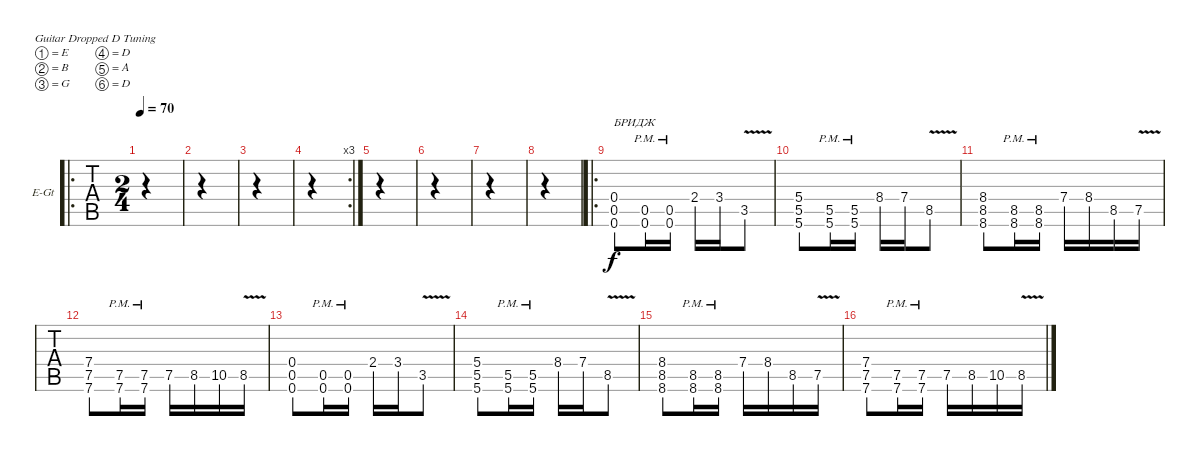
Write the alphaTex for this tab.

\defaultSystemsLayout 4
\bracketExtendMode groupsimilarinstruments
\firstSystemTrackNameOrientation horizontal
\otherSystemsTrackNameOrientation horizontal
\track ("Guitar Игорь" "E-Gt") {instrument distortionguitar}
\staff {tabs}
\tuning (E4 B3 G3 D3 A2 D2)
\ro
\ts (2 4)
\tempo 70
\clef g2
\scale
0.487395
\ks c
|
\scale
0.256303 |
\scale
0.256303 |
\rc 3
\scale
0.333333 |
|
|
|
|
\ro
\scale
0.333333 (0.6 0.5 0.4).8{txt "БРИДЖ"} (0.6{pm} 0.5{pm}).16 (0.6{pm} 0.5{pm}).16 2.4.16 3.4.16 3.5{v}.8 |
\scale
0.333333 (5.6 5.5 5.4).8 (5.6{pm} 5.5{pm}).16 (5.6{pm} 5.5{pm}).16 8.4.16 7.4.16 8.5{v}.8 |
\scale
0.333333 (8.6 8.5 8.4).8 (8.6{pm} 8.5{pm}).16 (8.6{pm} 8.5{pm}).16 7.4.16 8.4.16 8.5.16 7.5{v}.16 |
\scale
0.333333 (7.6 7.5 7.4).8 (7.6{pm} 7.5{pm}).16 (7.5{pm} 7.6{pm}).16 7.5.16 8.5.16 10.5.16 8.5{v}.16 |
\scale
0.333333 (0.6 0.5 0.4).8 (0.6{pm} 0.5{pm}).16 (0.6{pm} 0.5{pm}).16 2.4.16 3.4.16 3.5{v}.8 |
\scale
0.333333 (5.6 5.5 5.4).8 (5.6{pm} 5.5{pm}).16 (5.6{pm} 5.5{pm}).16 8.4.16 7.4.16 8.5{v}.8 |
\scale
0.333333 (8.6 8.5 8.4).8 (8.6{pm} 8.5{pm}).16 (8.6{pm} 8.5{pm}).16 7.4.16 8.4.16 8.5.16 7.5{v}.16 |
\scale
0.333333 (7.6 7.5 7.4).8 (7.6{pm} 7.5{pm}).16 (7.5{pm} 7.6{pm}).16 7.5.16 8.5.16 10.5.16 8.5{v}.16
